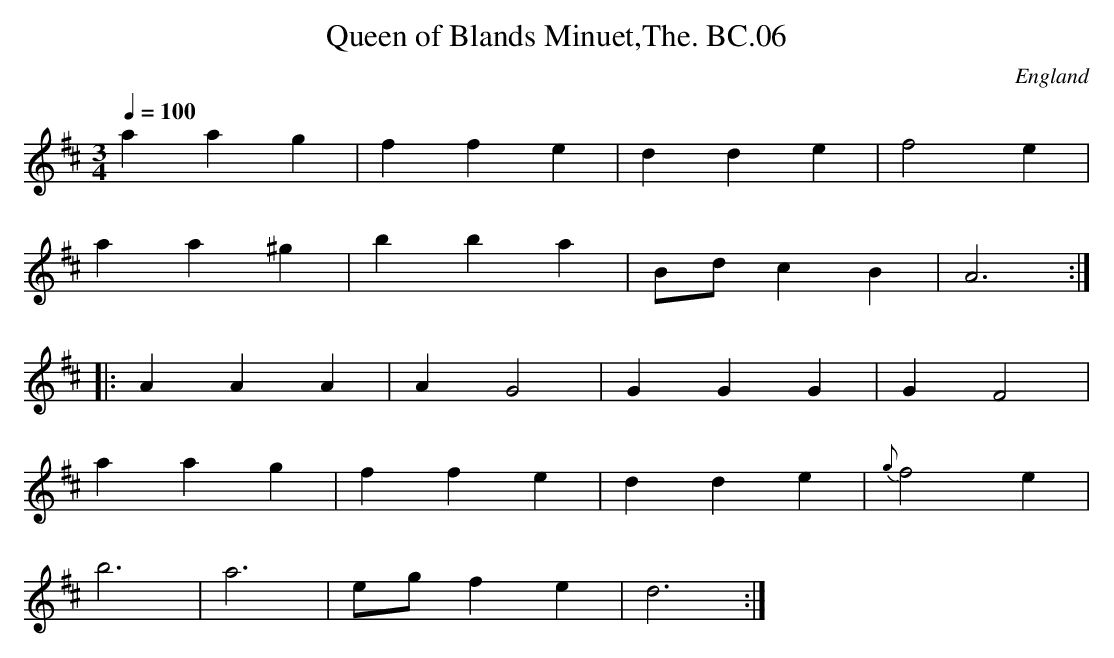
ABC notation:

X:1
T:Queen of Blands Minuet,The. BC.06
L:1/4
M:3/4
O:England
Q:1/4=100
K:D
a a g|f f e|d d e|f2 e|!
a a ^g|b b a|B/d/ c B|A3:|!
|:A A A|A G2|G G G|G F2|!
a a g|f f e|d d e|{g}f2 e|!
b3|a3|e/g/ f e|d3:|
